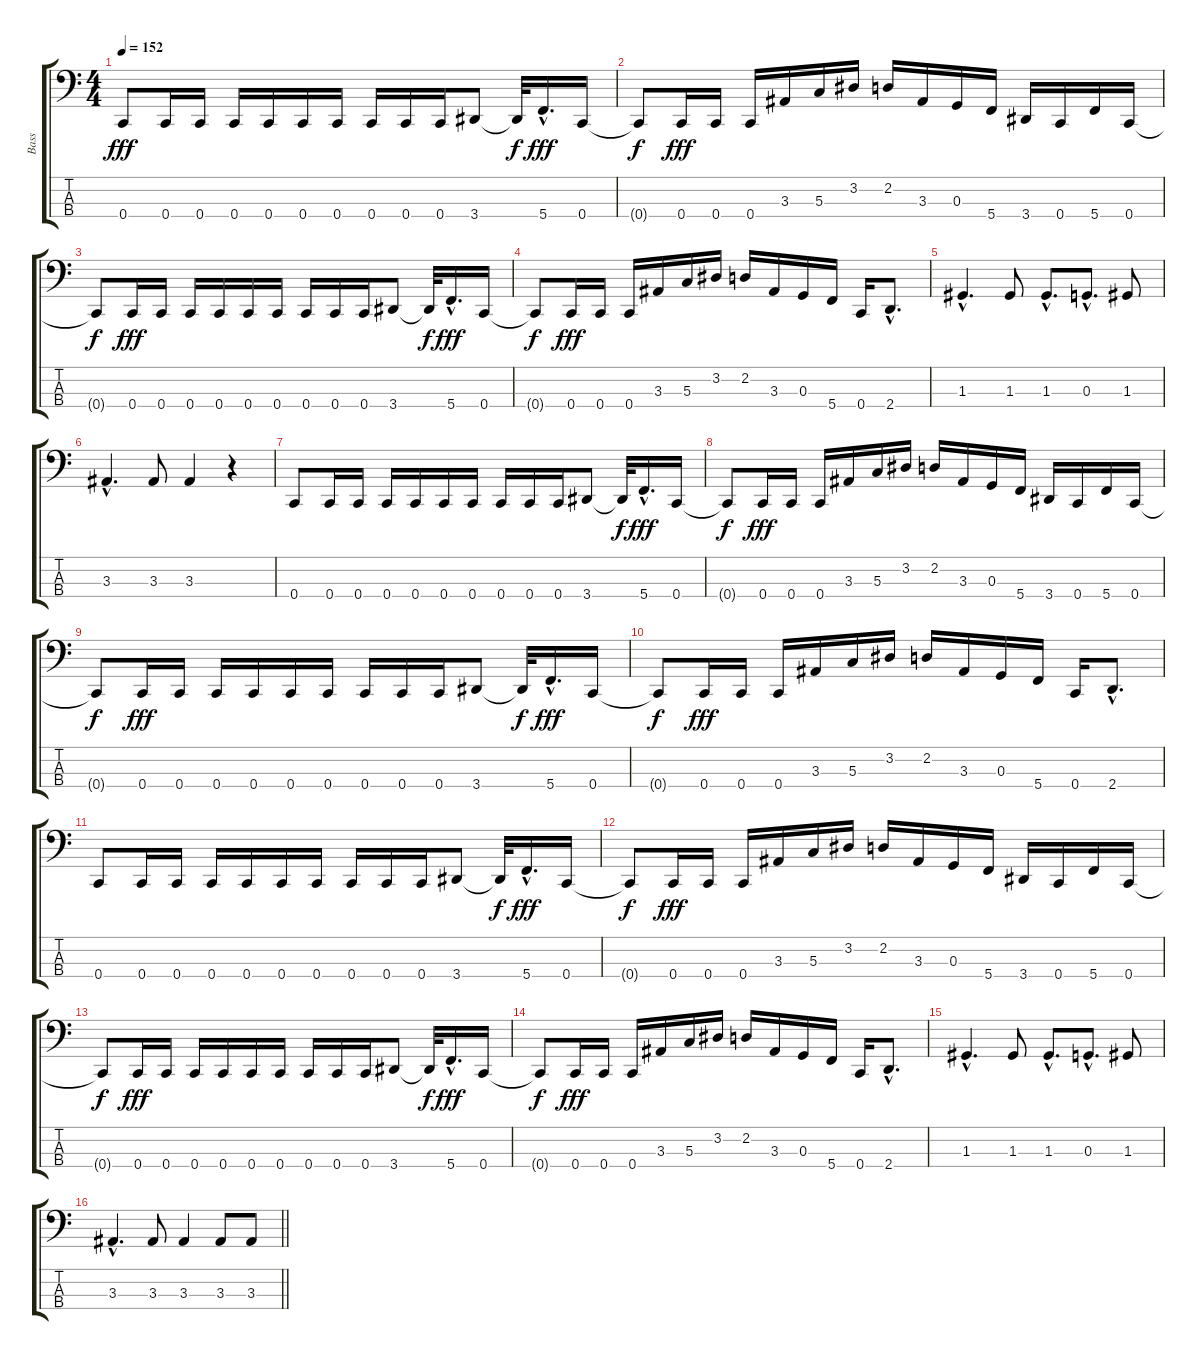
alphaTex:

\track ("Bass" "Bass") {instrument electricbassfinger}
\staff {score tabs}
\tuning (F2 C2 G1 C1) {hide}
\ts (4 4)
\tempo 152
\clef f4
\ks c
0.4.8{dy fff} 0.4.16 0.4.16 0.4.16 0.4.16 0.4.16 0.4.16 0.4.16 0.4.16 0.4.16 3.4.8 3.4{t}.32{dy f} 5.4{hac}.16{d dy fff} 0.4.16 |
0.4{t}.8{dy f} 0.4.16{dy fff} 0.4.16 0.4.16 3.3.16 5.3.16 3.2.16 2.2.16 3.3.16 0.3.16 5.4.16 3.4.16 0.4.16 5.4.16 0.4.16 |
0.4{t}.8{dy f} 0.4.16{dy fff} 0.4.16 0.4.16 0.4.16 0.4.16 0.4.16 0.4.16 0.4.16 0.4.16 3.4.8 3.4{t}.32{dy f} 5.4{hac}.16{d dy fff} 0.4.16 |
0.4{t}.8{dy f} 0.4.16{dy fff} 0.4.16 0.4.16 3.3.16 5.3.16 3.2.16 2.2.16 3.3.16 0.3.16 5.4.16 0.4.16 2.4{hac}.8{d} |
1.3{hac}.4{d} 1.3.8 1.3{hac}.8{d} 0.3{hac}.8{d} 1.3.8 |
3.3{hac}.4{d} 3.3.8 3.3.4 r.4 |
0.4.8 0.4.16 0.4.16 0.4.16 0.4.16 0.4.16 0.4.16 0.4.16 0.4.16 0.4.16 3.4.8 3.4{t}.32{dy f} 5.4{hac}.16{d dy fff} 0.4.16 |
0.4{t}.8{dy f} 0.4.16{dy fff} 0.4.16 0.4.16 3.3.16 5.3.16 3.2.16 2.2.16 3.3.16 0.3.16 5.4.16 3.4.16 0.4.16 5.4.16 0.4.16 |
0.4{t}.8{dy f} 0.4.16{dy fff} 0.4.16 0.4.16 0.4.16 0.4.16 0.4.16 0.4.16 0.4.16 0.4.16 3.4.8 3.4{t}.32{dy f} 5.4{hac}.16{d dy fff} 0.4.16 |
0.4{t}.8{dy f} 0.4.16{dy fff} 0.4.16 0.4.16 3.3.16 5.3.16 3.2.16 2.2.16 3.3.16 0.3.16 5.4.16 0.4.16 2.4{hac}.8{d} |
0.4.8 0.4.16 0.4.16 0.4.16 0.4.16 0.4.16 0.4.16 0.4.16 0.4.16 0.4.16 3.4.8 3.4{t}.32{dy f} 5.4{hac}.16{d dy fff} 0.4.16 |
0.4{t}.8{dy f} 0.4.16{dy fff} 0.4.16 0.4.16 3.3.16 5.3.16 3.2.16 2.2.16 3.3.16 0.3.16 5.4.16 3.4.16 0.4.16 5.4.16 0.4.16 |
0.4{t}.8{dy f} 0.4.16{dy fff} 0.4.16 0.4.16 0.4.16 0.4.16 0.4.16 0.4.16 0.4.16 0.4.16 3.4.8 3.4{t}.32{dy f} 5.4{hac}.16{d dy fff} 0.4.16 |
0.4{t}.8{dy f} 0.4.16{dy fff} 0.4.16 0.4.16 3.3.16 5.3.16 3.2.16 2.2.16 3.3.16 0.3.16 5.4.16 0.4.16 2.4{hac}.8{d} |
1.3{hac}.4{d} 1.3.8 1.3{hac}.8{d} 0.3{hac}.8{d} 1.3.8 |
\barLineRight lightlight
3.3{hac}.4{d} 3.3.8 3.3.4 3.3.8 3.3.8
